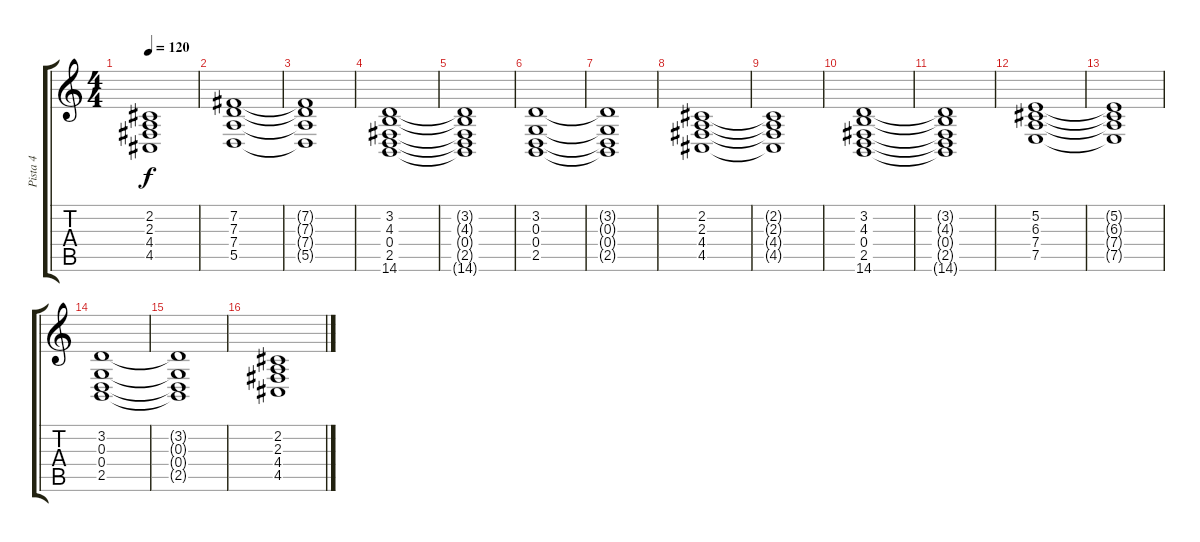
\track ("Pista 4" "Pista 4") {instrument synthstrings2}
\staff {score tabs}
\tuning (E4 B3 G3 D3 A2 E2) {hide}
\ts (4 4)
\tempo 120
\clef g2
\ks c
(2.2{t} 2.3{t} 4.4{t} 4.5{t}).1{dy f} |
(7.2 7.3 7.4 5.5).1 |
(7.2{t} 7.3{t} 7.4{t} 5.5{t}).1 |
(3.2 4.3 0.4 2.5 14.6).1 |
(3.2{t} 4.3{t} 0.4{t} 2.5{t} 14.6{t}).1 |
(3.2 0.3 0.4 2.5).1 |
(3.2{t} 0.3{t} 0.4{t} 2.5{t}).1 |
(2.2 2.3 4.4 4.5).1 |
(2.2{t} 2.3{t} 4.4{t} 4.5{t}).1 |
(3.2 4.3 0.4 2.5 14.6).1 |
(3.2{t} 4.3{t} 0.4{t} 2.5{t} 14.6{t}).1 |
(5.2 6.3 7.4 7.5).1 |
(5.2{t} 6.3{t} 7.4{t} 7.5{t}).1 |
(3.2 0.3 0.4 2.5).1 |
(3.2{t} 0.3{t} 0.4{t} 2.5{t}).1 |
(2.2 2.3 4.4 4.5).1
